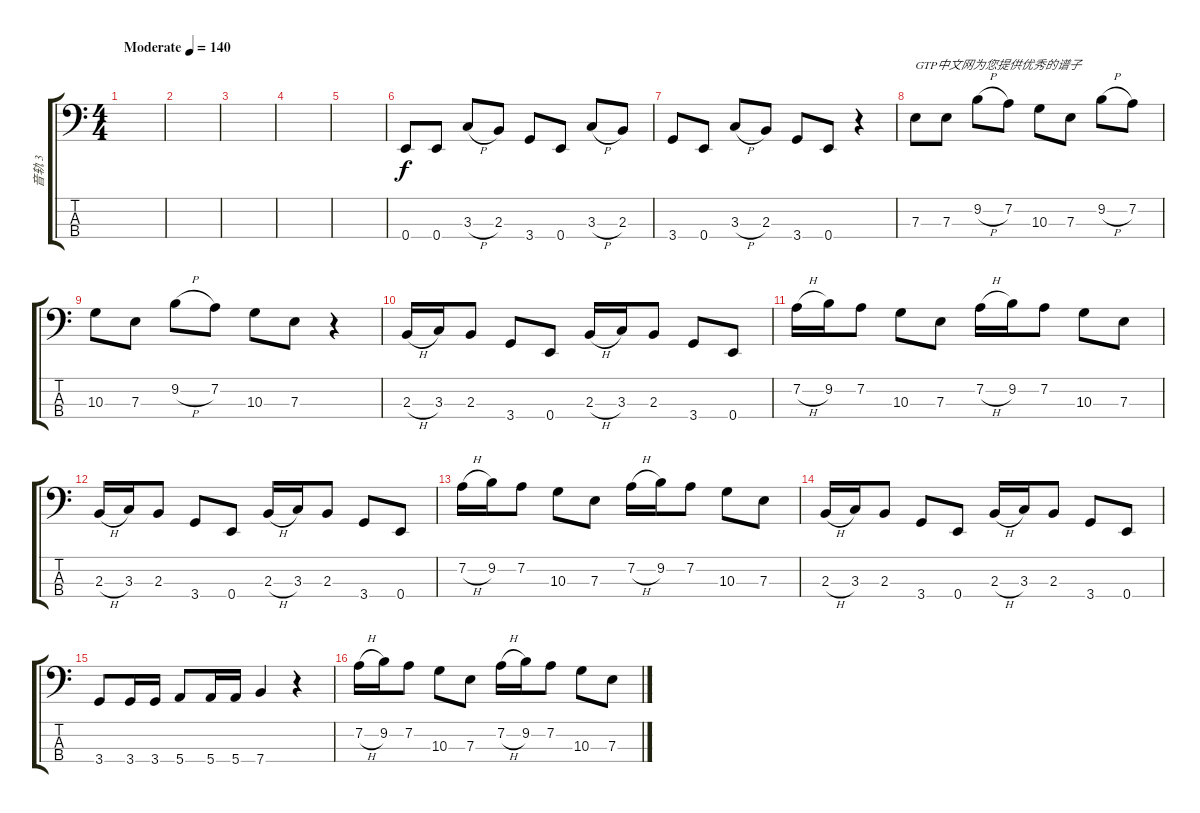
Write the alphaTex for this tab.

\track ("音轨 3" "音轨 3") {instrument acousticguitarsteel}
\staff {score tabs}
\tuning (G2 D2 A1 E1) {hide}
\ts (4 4)
\tempo (140 "Moderate")
\clef f4
\ks c
|
|
|
|
|
0.4.8 0.4.8 3.3{h}.8 2.3.8 3.4.8 0.4.8 3.3{h}.8 2.3.8 |
3.4.8 0.4.8 3.3{h}.8 2.3.8 3.4.8 0.4.8 r.4 |
7.3.8{txt "GTP中文网为您提供优秀的谱子"} 7.3.8 9.2{h}.8 7.2.8 10.3.8 7.3.8 9.2{h}.8 7.2.8 |
10.3.8 7.3.8 9.2{h}.8 7.2.8 10.3.8 7.3.8 r.4 |
2.3{h}.16 3.3.16 2.3.8 3.4.8 0.4.8 2.3{h}.16 3.3.16 2.3.8 3.4.8 0.4.8 |
7.2{h}.16 9.2.16 7.2.8 10.3.8 7.3.8 7.2{h}.16 9.2.16 7.2.8 10.3.8 7.3.8 |
2.3{h}.16 3.3.16 2.3.8 3.4.8 0.4.8 2.3{h}.16 3.3.16 2.3.8 3.4.8 0.4.8 |
7.2{h}.16 9.2.16 7.2.8 10.3.8 7.3.8 7.2{h}.16 9.2.16 7.2.8 10.3.8 7.3.8 |
2.3{h}.16 3.3.16 2.3.8 3.4.8 0.4.8 2.3{h}.16 3.3.16 2.3.8 3.4.8 0.4.8 |
3.4.8 3.4.16 3.4.16 5.4.8 5.4.16 5.4.16 7.4.4 r.4 |
7.2{h}.16 9.2.16 7.2.8 10.3.8 7.3.8 7.2{h}.16 9.2.16 7.2.8 10.3.8 7.3.8
